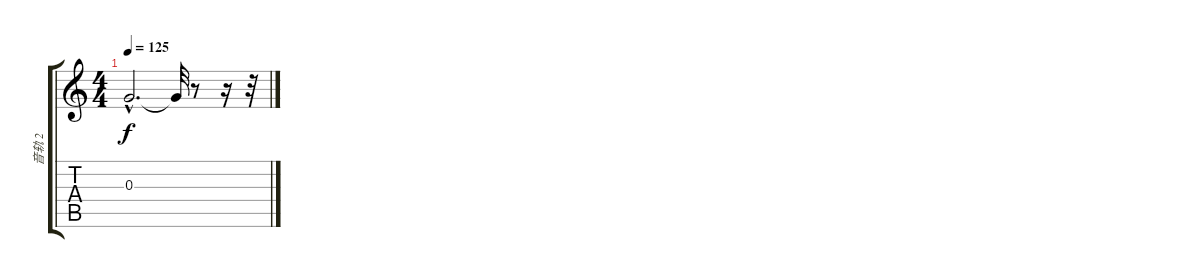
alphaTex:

\track ("音轨 2" "音轨 2") {instrument overdrivenguitar}
\staff {score tabs}
\tuning (E4 B3 G3 D3 A2 E2) {hide}
\ts (4 4)
\tempo 125
\clef g2
\ks c
0.3{hac t}.2{d dy f} 0.3{t}.32 r.8 r.16 r.32
